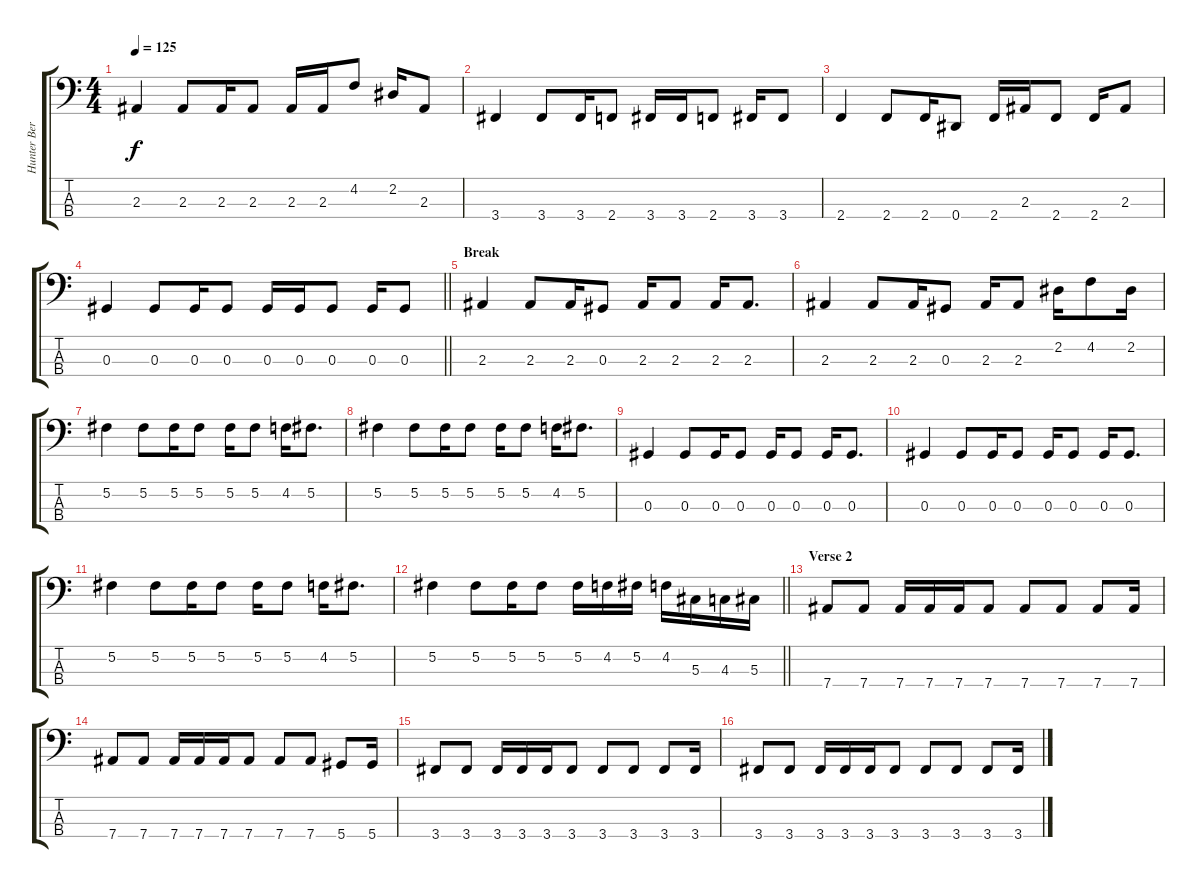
\track ("Hunter Bergan" "Hunter Ber") {instrument electricbasspick}
\staff {score tabs}
\tuning (Gb2 Db2 Ab1 Eb1) {hide}
\ts (4 4)
\tempo 125
\clef f4
\ks c
2.3.4{dy f} 2.3.8 2.3.16 2.3.8 2.3.16 2.3.16 4.2.8 2.2.16 2.3.8 |
3.4.4 3.4.8 3.4.16 2.4.8 3.4.16 3.4.16 2.4.8 3.4.16 3.4.8 |
2.4.4 2.4.8 2.4.16 0.4.8 2.4.16 2.3.16 2.4.8 2.4.16 2.3.8 |
\barLineRight lightlight
0.3.4 0.3.8 0.3.16 0.3.8 0.3.16 0.3.16 0.3.8 0.3.16 0.3.8 |
\section ("" "Break")
2.3.4 2.3.8 2.3.16 0.3.8 2.3.16 2.3.8 2.3.16 2.3.8{d} |
2.3.4 2.3.8 2.3.16 0.3.8 2.3.16 2.3.8 2.2.16 4.2.8 2.2.16 |
5.2.4 5.2.8 5.2.16 5.2.8 5.2.16 5.2.8 4.2.16 5.2.8{d} |
5.2.4 5.2.8 5.2.16 5.2.8 5.2.16 5.2.8 4.2.16 5.2.8{d} |
0.3.4 0.3.8 0.3.16 0.3.8 0.3.16 0.3.8 0.3.16 0.3.8{d} |
0.3.4 0.3.8 0.3.16 0.3.8 0.3.16 0.3.8 0.3.16 0.3.8{d} |
5.2.4 5.2.8 5.2.16 5.2.8 5.2.16 5.2.8 4.2.16 5.2.8{d} |
\barLineRight lightlight
5.2.4 5.2.8 5.2.16 5.2.8 5.2.16 4.2.16 5.2.16 4.2.16 5.3.16 4.3.16 5.3.16 |
\section ("" "Verse 2")
7.4.8 7.4.8 7.4.16 7.4.16 7.4.16 7.4.8 7.4.8 7.4.8 7.4.8 7.4.16 |
7.4.8 7.4.8 7.4.16 7.4.16 7.4.16 7.4.8 7.4.8 7.4.8 5.4.8 5.4.16 |
3.4.8 3.4.8 3.4.16 3.4.16 3.4.16 3.4.8 3.4.8 3.4.8 3.4.8 3.4.16 |
3.4.8 3.4.8 3.4.16 3.4.16 3.4.16 3.4.8 3.4.8 3.4.8 3.4.8 3.4.16
